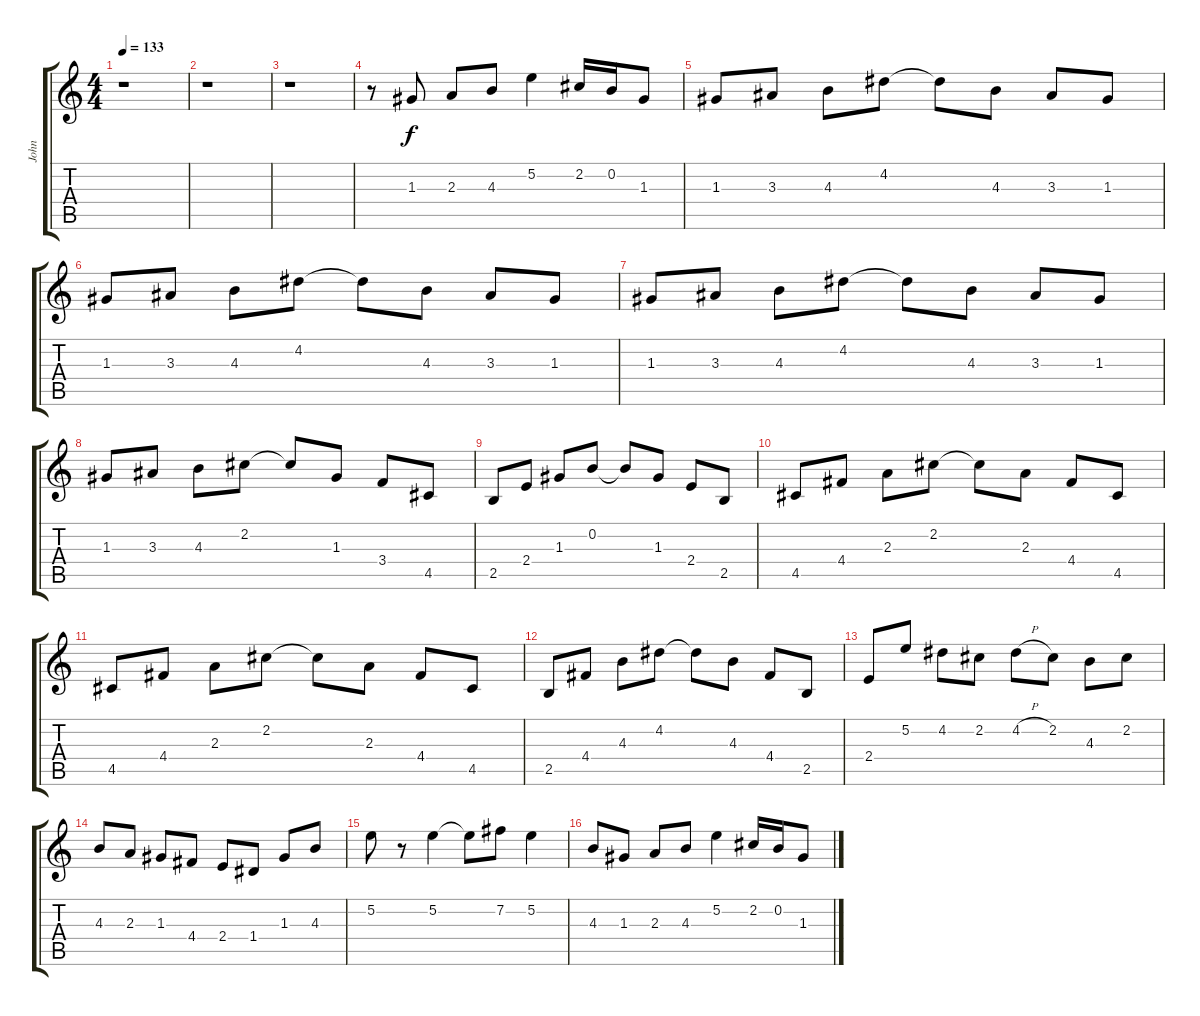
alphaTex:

\track ("John" "John") {instrument overdrivenguitar}
\staff {score tabs}
\tuning (E4 B3 G3 D3 A2 E2) {hide}
\ts (4 4)
\tempo 133
\clef g2
\ks c
r.1{dy f} |
r.1 |
r.1 |
r.8{volume 16} 1.3.8 2.3.8 4.3.8 5.2.4 2.2.16 0.2.16 1.3.8 |
1.3.8{volume 11} 3.3.8 4.3.8 4.2.8 4.2{t}.8 4.3.8 3.3.8 1.3.8 |
1.3.8 3.3.8 4.3.8 4.2.8 4.2{t}.8 4.3.8 3.3.8 1.3.8 |
1.3.8 3.3.8 4.3.8 4.2.8 4.2{t}.8 4.3.8 3.3.8 1.3.8 |
1.3.8 3.3.8 4.3.8 2.2.8 2.2{t}.8 1.3.8 3.4.8 4.5.8 |
2.5.8 2.4.8 1.3.8 0.2.8 0.2{t}.8 1.3.8 2.4.8 2.5.8 |
4.5.8 4.4.8 2.3.8 2.2.8 2.2{t}.8 2.3.8 4.4.8 4.5.8 |
4.5.8 4.4.8 2.3.8 2.2.8 2.2{t}.8 2.3.8 4.4.8 4.5.8 |
2.5.8 4.4.8 4.3.8 4.2.8 4.2{t}.8 4.3.8 4.4.8 2.5.8 |
2.4.8{volume 16} 5.2.8 4.2.8 2.2.8 4.2{h}.8 2.2.8 4.3.8 2.2.8 |
4.3.8 2.3.8 1.3.8 4.4.8 2.4.8 1.4.8 1.3.8 4.3.8 |
5.2.8 r.8 5.2.4 5.2{t}.8 7.2.8 5.2.4 |
4.3.8 1.3.8 2.3.8 4.3.8 5.2.4 2.2.16 0.2.16 1.3.8
